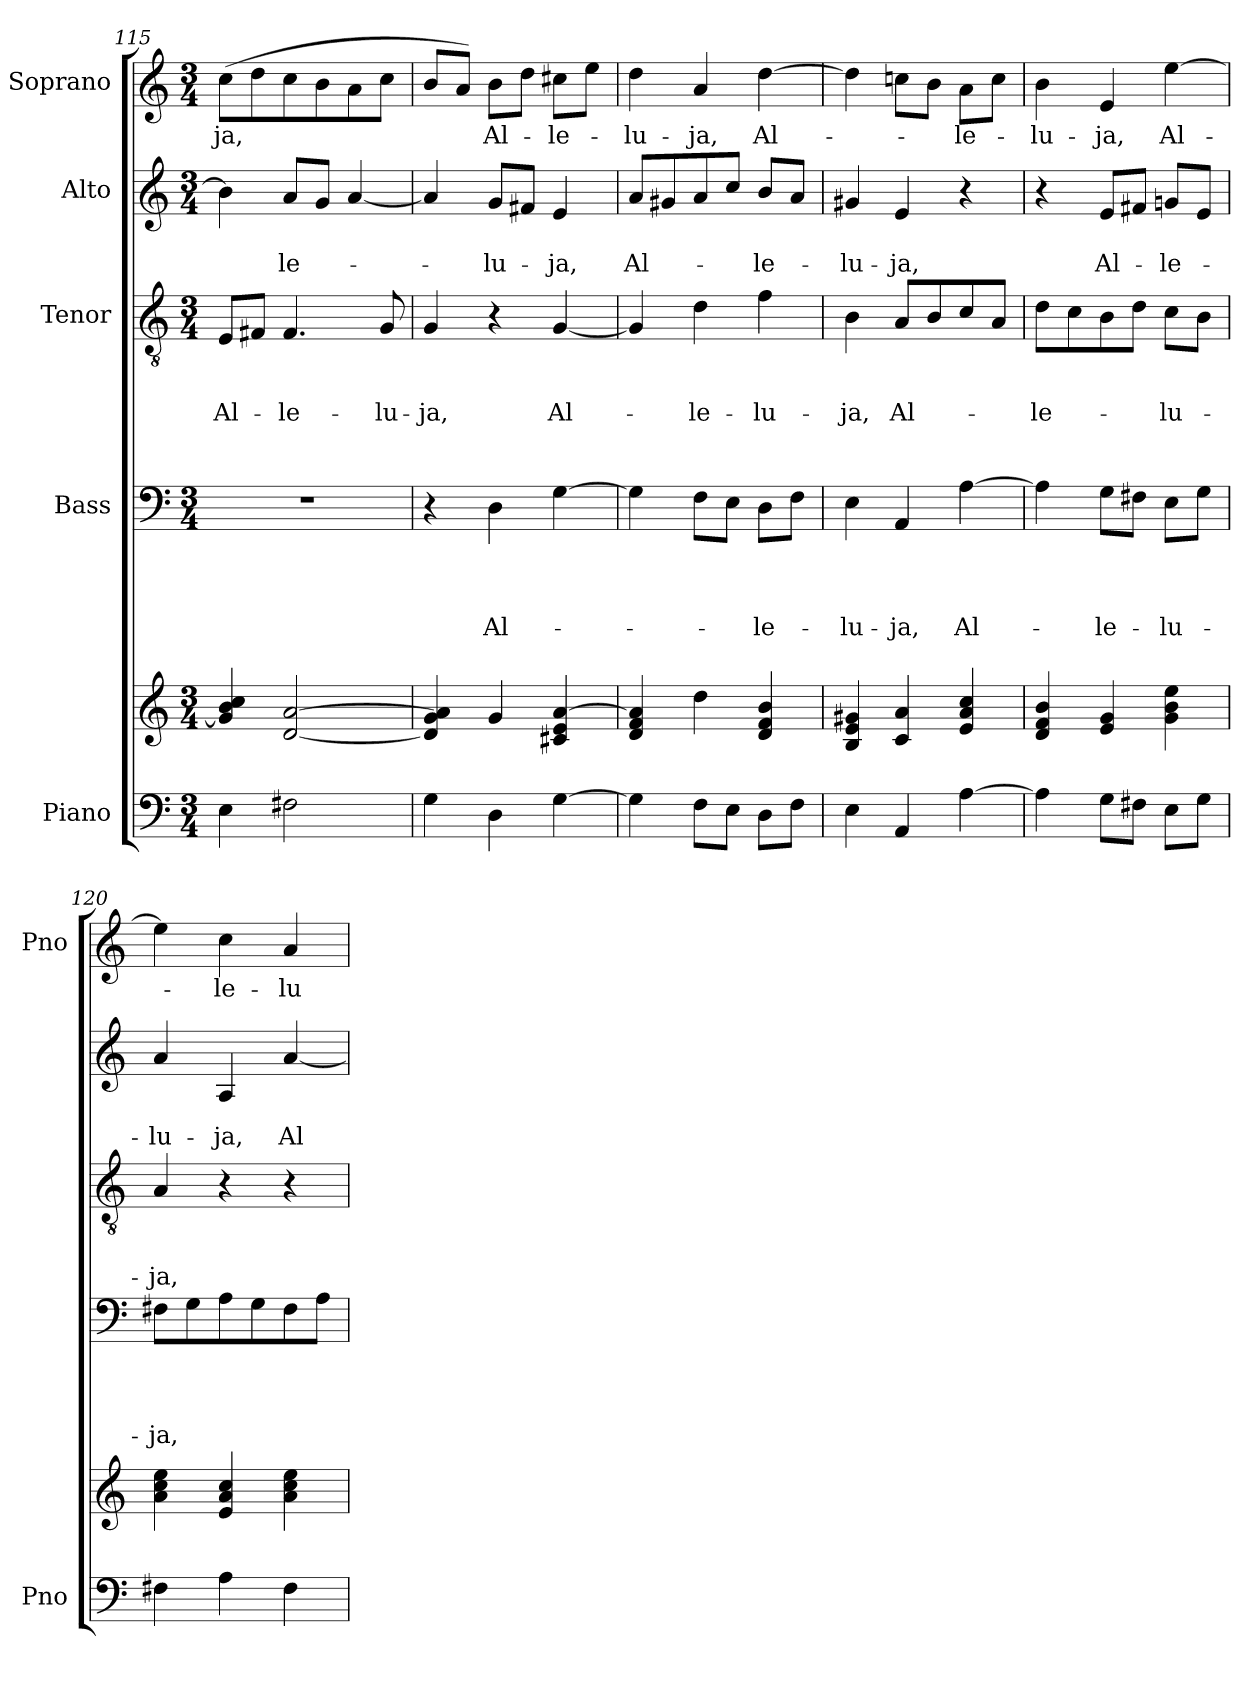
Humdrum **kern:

**kern	**kern	**kern	**text	**text	**text	**text	**text	**kern	**text	**text	**text	**text	**text	**kern	**text	**text	**kern	**text
*part5	*part5	*part4	*part4	*part4	*part4	*part4	*part4	*part3	*part3	*part3	*part3	*part3	*part3	*part2	*part2	*part2	*part1	*part1
*staff6	*staff5	*staff4	*staff4	*staff4	*staff4	*staff4	*staff4	*staff3	*staff3	*staff3	*staff3	*staff3	*staff3	*staff2	*staff2	*staff2	*staff1	*staff1
*I"Piano	*	*I"Bass	*	*	*	*	*	*I"Tenor	*	*	*	*	*	*I"Alto	*	*	*I"Soprano	*
*I'Pno	*	*	*	*	*	*	*	*	*	*	*	*	*	*	*	*	*I'Pno	*
*clefF4	*clefG2	*clefF4	*	*	*	*	*	*clefGv2	*	*	*	*	*	*clefG2	*	*	*clefG2	*
*k[]	*k[]	*k[]	*	*	*	*	*	*k[]	*	*	*	*	*	*k[]	*	*	*k[]	*
*C:	*C:	*C:	*	*	*	*	*	*C:	*	*	*	*	*	*C:	*	*	*C:	*
*M3/4	*M3/4	*M3/4	*	*	*	*	*	*M3/4	*	*	*	*	*	*M3/4	*	*	*M3/4	*
=115	=115	=115	=115	=115	=115	=115	=115	=115	=115	=115	=115	=115	=115	=115	=115	=115	=115	=115
4E\	4g/] 4b/ 4cc/	2.r	.	.	.	.	.	8E/L	.	.	Al-	.	.	4b\]	.	.	(8cc\L	-ja,
.	.	.	.	.	.	.	.	8F#X/J	.	.	.	.	.	.	.	.	8dd\	.
2F#\	[2d/ [2a/	.	.	.	.	.	.	4.F#/	.	.	-le-	.	.	8a/L	.	-le-	8cc\	.
.	.	.	.	.	.	.	.	.	.	.	.	.	.	8g/J	.	.	8b\	.
.	.	.	.	.	.	.	.	.	.	.	.	.	.	[4a/	.	.	8a\	.
.	.	.	.	.	.	.	.	8G/	.	.	-lu-	.	.	.	.	.	8cc\J	.
=116	=116	=116	=116	=116	=116	=116	=116	=116	=116	=116	=116	=116	=116	=116	=116	=116	=116	=116
4G\	4d/] 4g/ 4a/]	4r	.	.	.	.	.	4G/	.	.	-ja,	.	.	4a/]	.	.	8b/L	.
.	.	.	.	.	.	.	.	.	.	.	.	.	.	.	.	.	8a/J)	.
4D\	4g/	4D\	.	.	.	Al-	.	4r	.	.	.	.	.	8g/L	.	-lu-	8b\L	Al-
.	.	.	.	.	.	.	.	.	.	.	.	.	.	8f#X/J	.	.	8dd\J	.
[4G\	4c#/ 4e/ [4a/	[4G\	.	.	.	.	.	[4G/	.	.	Al-	.	.	4e/	.	-ja,	8cc#X\L	-le-
.	.	.	.	.	.	.	.	.	.	.	.	.	.	.	.	.	8ee\J	.
!!LO:PB:g=z
=117	=117	=117	=117	=117	=117	=117	=117	=117	=117	=117	=117	=117	=117	=117	=117	=117	=117	=117
4G\]	4d/ 4f/ 4a/]	4G\]	.	.	.	.	­	4G/]	.	.	.	.	­	8a/L	.	Al-	4dd\	-lu-
.	.	.	.	.	.	.	.	.	.	.	.	.	.	8g#X/	.	.	.	.
8F\L	4dd\	8F\L	.	.	.	.	­	4d\	.	.	-le-	.	.	8a/	.	.	4a/	-ja,
8E\J	.	8E\J	.	.	.	.	.	.	.	.	.	.	.	8cc/J	.	.	.	.
8D\L	4d/ 4f/ 4b/	8D\L	.	.	.	-le-	.	4f\	.	.	-lu-	.	.	8b/L	.	-le-	[4dd\	Al-
8F\J	.	8F\J	.	.	.	.	.	.	.	.	.	.	.	8a/J	.	.	.	.
=118	=118	=118	=118	=118	=118	=118	=118	=118	=118	=118	=118	=118	=118	=118	=118	=118	=118	=118
4E\	4B/ 4e/ 4g#/	4E\	.	.	.	-lu-	.	4B\	.	.	-ja,	.	.	4g#X/	.	-lu-	4dd\]	.
4AA/	4c/ 4a/	4AA/	.	.	.	-ja,	.	8A/L	.	.	Al-	.	.	4e/	.	-ja,	8ccn\L	.
.	.	.	.	.	.	.	.	8B/	.	.	.	.	.	.	.	.	8b\J	.
[4A\	4e/ 4a/ 4cc/	[4A\	.	.	.	Al-	.	8c/	.	.	.	.	.	4r	.	.	8a\L	-le-
.	.	.	.	.	.	.	.	8A/J	.	.	.	.	.	.	.	.	8cc\J	.
=119	=119	=119	=119	=119	=119	=119	=119	=119	=119	=119	=119	=119	=119	=119	=119	=119	=119	=119
4A\]	4d/ 4f/ 4b/	4A\]	.	.	.	.	.	8d\L	.	.	-le-	.	.	4r	.	.	4b\	-lu-
.	.	.	.	.	.	.	.	8c\	.	.	.	.	.	.	.	.	.	.
8G\L	4e/ 4g/	8G\L	.	.	.	-le-	.	8B\	.	.	.	.	.	8e/L	.	Al-	4e/	-ja,
8F#\J	.	8F#X\J	.	.	.	.	.	8d\J	.	.	.	.	.	8f#X/J	.	.	.	.
8E\L	4g\ 4b\ 4ee\	8E\L	.	.	.	-lu-	.	8c\L	.	.	-lu-	.	.	8gn/L	.	-le-	[4ee\	Al-
8G\J	.	8G\J	.	.	.	.	.	8B\J	.	.	.	.	.	8e/J	.	.	.	.
=120	=120	=120	=120	=120	=120	=120	=120	=120	=120	=120	=120	=120	=120	=120	=120	=120	=120	=120
4F#\	4a\ 4cc\ 4ee\	8F#X\L	.	.	.	-ja,	.	4A/	.	.	-ja,	.	.	4a/	.	-lu-	4ee\]	.
.	.	8G\	.	.	.	.	.	.	.	.	.	.	.	.	.	.	.	.
4A\	4e/ 4a/ 4cc/	8A\	.	.	.	.	.	4r	.	.	.	.	.	4A/	.	-ja,	4cc\	-le-
.	.	8G\	.	.	.	.	.	.	.	.	.	.	.	.	.	.	.	.
4F#\	4a\ 4cc\ 4ee\	8F#\	.	.	.	.	.	4r	.	.	.	.	.	[4a/	.	Al-	4a/	-lu-
.	.	8A\J	.	.	.	.	.	.	.	.	.	.	.	.	.	.	.	.
=	=	=	=	=	=	=	=	=	=	=	=	=	=	=	=	=	=	=
*-	*-	*-	*-	*-	*-	*-	*-	*-	*-	*-	*-	*-	*-	*-	*-	*-	*-	*-
